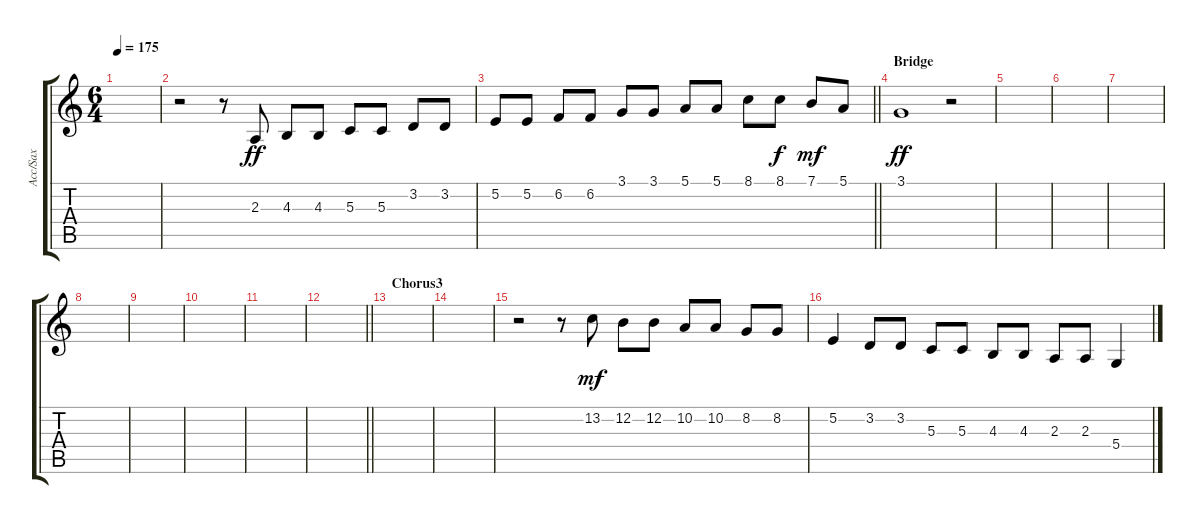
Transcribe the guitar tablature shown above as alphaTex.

\track ("Acc/Sax" "Acc/Sax") {instrument accordion}
\staff {score tabs}
\tuning (E4 B3 G3 D3 A2 E2) {hide}
\ts (6 4)
\tempo 175
\clef g2
\ks c
|
r.2 r.8 2.3.8{dy ff} 4.3.8 4.3.8 5.3.8 5.3.8 3.2.8 3.2.8 |
\barLineRight lightlight
5.2.8 5.2.8 6.2.8 6.2.8 3.1.8 3.1.8 5.1.8 5.1.8 8.1.8 8.1.8{dy f} 7.1.8{dy mf} 5.1.8 |
\section ("" "Bridge")
3.1.1{dy ff volume 3} r.2 |
|
|
|
|
|
|
|
\barLineRight lightlight
|
\section ("" "Chorus3")
|
|
r.2 r.8 13.2.8{dy mf volume 10 instrument tenorsax} 12.2.8 12.2.8 10.2.8 10.2.8 8.2.8 8.2.8 |
5.2.4 3.2.8 3.2.8 5.3.8 5.3.8 4.3.8 4.3.8 2.3.8 2.3.8 5.4.4
